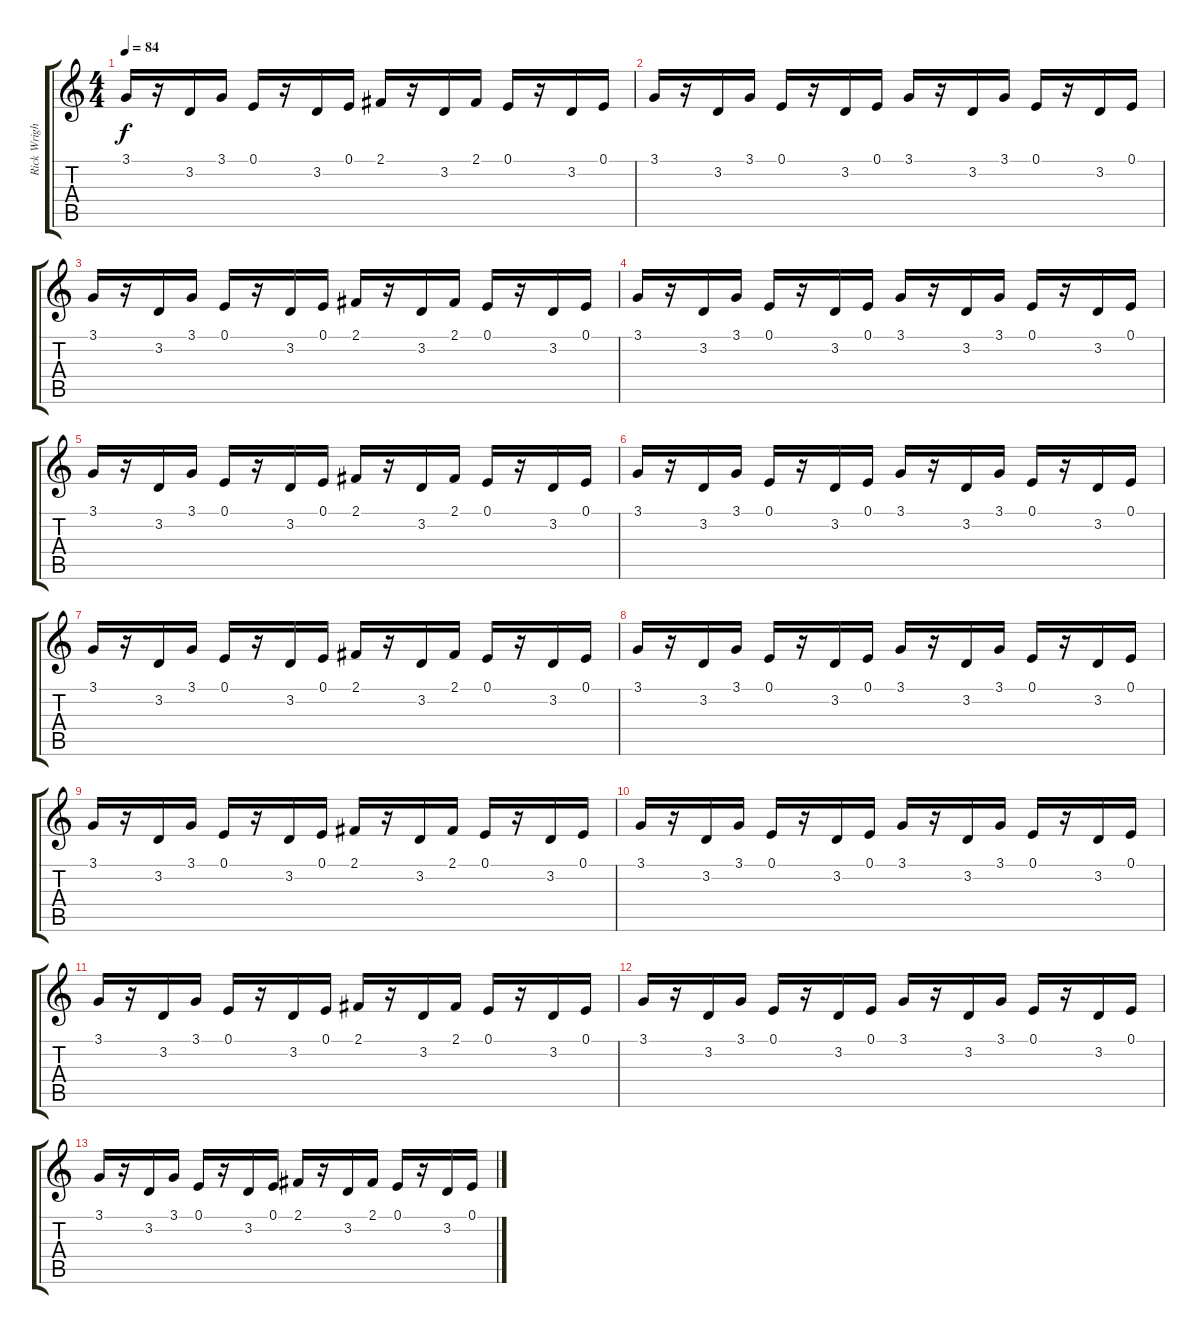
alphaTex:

\track ("Rick Wright" "Rick Wrigh") {instrument electricgrandpiano}
\staff {score tabs}
\tuning (E4 B3 G3 D3 A2 E2) {hide}
\ts (4 4)
\tempo 84
\clef g2
\ks c
3.1.16{dy f} r.16 3.2.16 3.1.16 0.1.16 r.16 3.2.16 0.1.16 2.1.16 r.16 3.2.16 2.1.16 0.1.16 r.16 3.2.16 0.1.16 |
3.1.16 r.16 3.2.16 3.1.16 0.1.16 r.16 3.2.16 0.1.16 3.1.16 r.16 3.2.16 3.1.16 0.1.16 r.16 3.2.16 0.1.16 |
3.1.16 r.16 3.2.16 3.1.16 0.1.16 r.16 3.2.16 0.1.16 2.1.16 r.16 3.2.16 2.1.16 0.1.16 r.16 3.2.16 0.1.16 |
3.1.16 r.16 3.2.16 3.1.16 0.1.16 r.16 3.2.16 0.1.16 3.1.16 r.16 3.2.16 3.1.16 0.1.16 r.16 3.2.16 0.1.16 |
3.1.16 r.16 3.2.16 3.1.16 0.1.16 r.16 3.2.16 0.1.16 2.1.16 r.16 3.2.16 2.1.16 0.1.16 r.16 3.2.16 0.1.16 |
3.1.16 r.16 3.2.16 3.1.16 0.1.16 r.16 3.2.16 0.1.16 3.1.16 r.16 3.2.16 3.1.16 0.1.16 r.16 3.2.16 0.1.16 |
3.1.16 r.16 3.2.16 3.1.16 0.1.16 r.16 3.2.16 0.1.16 2.1.16 r.16 3.2.16 2.1.16 0.1.16 r.16 3.2.16 0.1.16 |
3.1.16 r.16 3.2.16 3.1.16 0.1.16 r.16 3.2.16 0.1.16 3.1.16 r.16 3.2.16 3.1.16 0.1.16 r.16 3.2.16 0.1.16 |
3.1.16 r.16 3.2.16 3.1.16 0.1.16 r.16 3.2.16 0.1.16 2.1.16 r.16 3.2.16 2.1.16 0.1.16 r.16 3.2.16 0.1.16 |
3.1.16 r.16 3.2.16 3.1.16 0.1.16 r.16 3.2.16 0.1.16 3.1.16 r.16 3.2.16 3.1.16 0.1.16 r.16 3.2.16 0.1.16 |
3.1.16 r.16 3.2.16 3.1.16 0.1.16 r.16 3.2.16 0.1.16 2.1.16 r.16 3.2.16 2.1.16 0.1.16 r.16 3.2.16 0.1.16 |
3.1.16 r.16 3.2.16 3.1.16 0.1.16 r.16 3.2.16 0.1.16 3.1.16 r.16 3.2.16 3.1.16 0.1.16 r.16 3.2.16 0.1.16 |
3.1.16 r.16 3.2.16 3.1.16 0.1.16 r.16 3.2.16 0.1.16 2.1.16 r.16 3.2.16 2.1.16 0.1.16 r.16 3.2.16 0.1.16
